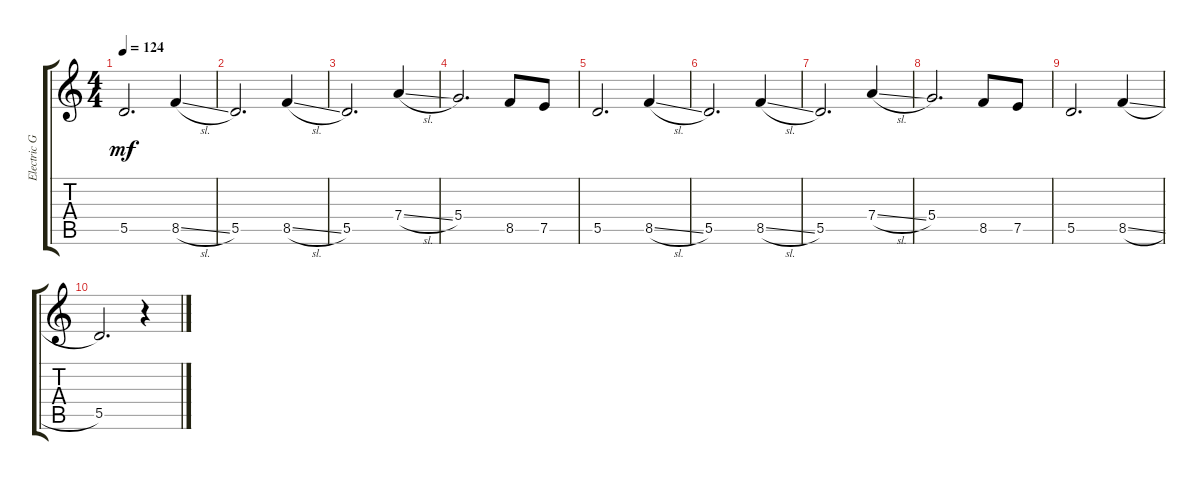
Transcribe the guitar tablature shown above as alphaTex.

\track ("Electric Guitar" "Electric G") {instrument overdrivenguitar}
\staff {score tabs}
\tuning (E4 B3 G3 D3 A2 E2) {hide}
\ts (4 4)
\tempo 124
\clef g2
\ks c
5.5.2{d dy mf} 8.5{sl}.4 |
5.5.2{d} 8.5{sl}.4 |
5.5.2{d} 7.4{sl}.4 |
5.4.2{d} 8.5.8 7.5.8 |
5.5.2{d} 8.5{sl}.4 |
5.5.2{d} 8.5{sl}.4 |
5.5.2{d} 7.4{sl}.4 |
5.4.2{d} 8.5.8 7.5.8 |
5.5.2{d} 8.5{sl}.4 |
5.5.2{d} r.4
